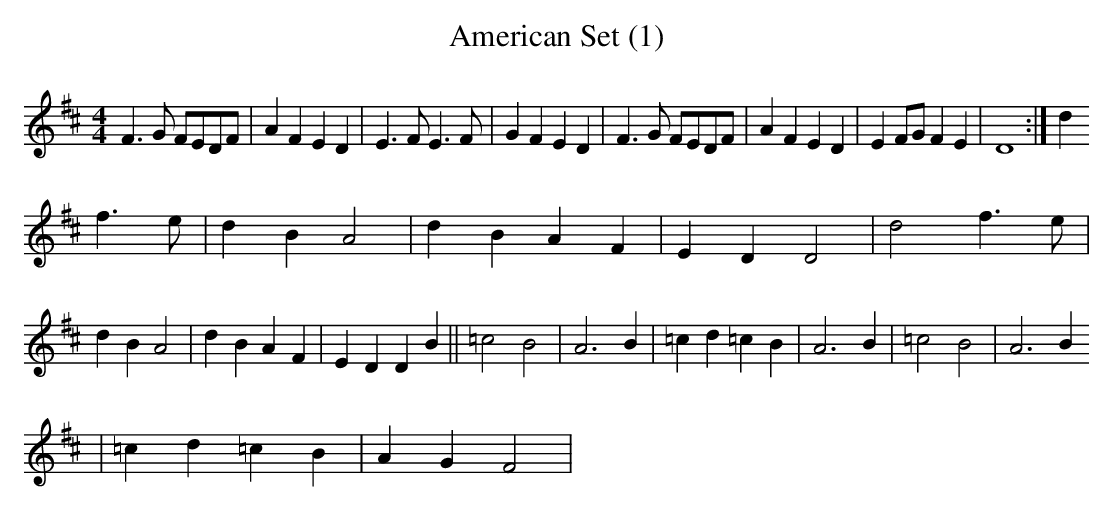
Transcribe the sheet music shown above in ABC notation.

X:1
T:American Set (1)
M:4/4
L:1/4
K:D
F>G F/2E/2D/2F/2|AFED|E>FE>F|GFED|F>G F/2E/2D/2F/2|AFED|EF/2G/2 FE|D4:|d
2f>e|dBA2|dBAF|EDD2|d2f>e|dBA2|dBAF|EDDB||=c2B2|A3B|=cd=cB|A3B|=c2B2|A3B
|=cd=cB|AGF2|
